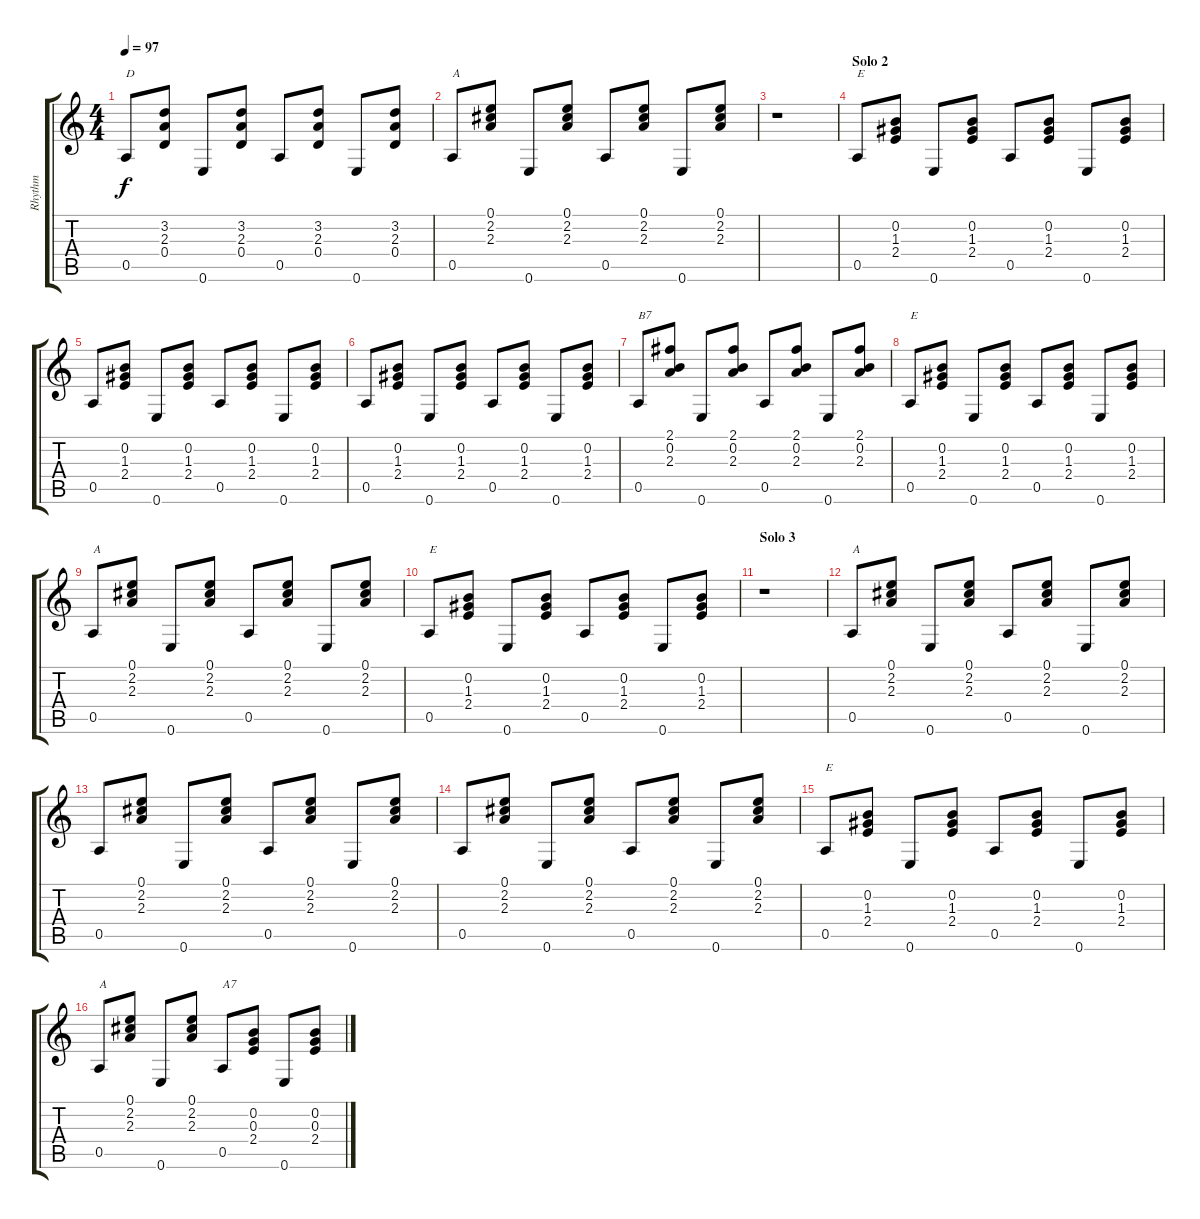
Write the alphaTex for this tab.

\track ("Rhythm" "Rhythm") {instrument acousticguitarsteel}
\staff {score tabs}
\tuning (E4 B3 G3 D3 A2 E2) {hide}
\ts (4 4)
\tempo 97
\clef g2
\ks c
0.5.8{txt "D" dy f} (3.2 2.3 0.4).8 0.6.8 (3.2 2.3 0.4).8 0.5.8 (3.2 2.3 0.4).8 0.6.8 (3.2 2.3 0.4).8 |
0.5.8{txt "A"} (0.1 2.2 2.3).8 0.6.8 (0.1 2.2 2.3).8 0.5.8 (0.1 2.2 2.3).8 0.6.8 (0.1 2.2 2.3).8 |
r.1 |
\section ("" "Solo 2")
0.5.8{txt "E"} (0.2 1.3 2.4).8 0.6.8 (0.2 1.3 2.4).8 0.5.8 (0.2 1.3 2.4).8 0.6.8 (0.2 1.3 2.4).8 |
0.5.8 (0.2 1.3 2.4).8 0.6.8 (0.2 1.3 2.4).8 0.5.8 (0.2 1.3 2.4).8 0.6.8 (0.2 1.3 2.4).8 |
0.5.8 (0.2 1.3 2.4).8 0.6.8 (0.2 1.3 2.4).8 0.5.8 (0.2 1.3 2.4).8 0.6.8 (0.2 1.3 2.4).8 |
0.5.8{txt "B7"} (2.1 0.2 2.3).8 0.6.8 (2.1 0.2 2.3).8 0.5.8 (2.1 0.2 2.3).8 0.6.8 (2.1 0.2 2.3).8 |
0.5.8{txt "E"} (0.2 1.3 2.4).8 0.6.8 (0.2 1.3 2.4).8 0.5.8 (0.2 1.3 2.4).8 0.6.8 (0.2 1.3 2.4).8 |
0.5.8{txt "A"} (0.1 2.2 2.3).8 0.6.8 (0.1 2.2 2.3).8 0.5.8 (0.1 2.2 2.3).8 0.6.8 (0.1 2.2 2.3).8 |
0.5.8{txt "E"} (0.2 1.3 2.4).8 0.6.8 (0.2 1.3 2.4).8 0.5.8 (0.2 1.3 2.4).8 0.6.8 (0.2 1.3 2.4).8 |
\section ("" "Solo 3")
r.1 |
0.5.8{txt "A"} (0.1 2.2 2.3).8 0.6.8 (0.1 2.2 2.3).8 0.5.8 (0.1 2.2 2.3).8 0.6.8 (0.1 2.2 2.3).8 |
0.5.8 (0.1 2.2 2.3).8 0.6.8 (0.1 2.2 2.3).8 0.5.8 (0.1 2.2 2.3).8 0.6.8 (0.1 2.2 2.3).8 |
0.5.8 (0.1 2.2 2.3).8 0.6.8 (0.1 2.2 2.3).8 0.5.8 (0.1 2.2 2.3).8 0.6.8 (0.1 2.2 2.3).8 |
0.5.8{txt "E"} (0.2 1.3 2.4).8 0.6.8 (0.2 1.3 2.4).8 0.5.8 (0.2 1.3 2.4).8 0.6.8 (0.2 1.3 2.4).8 |
0.5.8{txt "A"} (0.1 2.2 2.3).8 0.6.8 (0.1 2.2 2.3).8 0.5.8{txt "A7"} (0.2 0.3 2.4).8 0.6.8 (0.2 0.3 2.4).8
